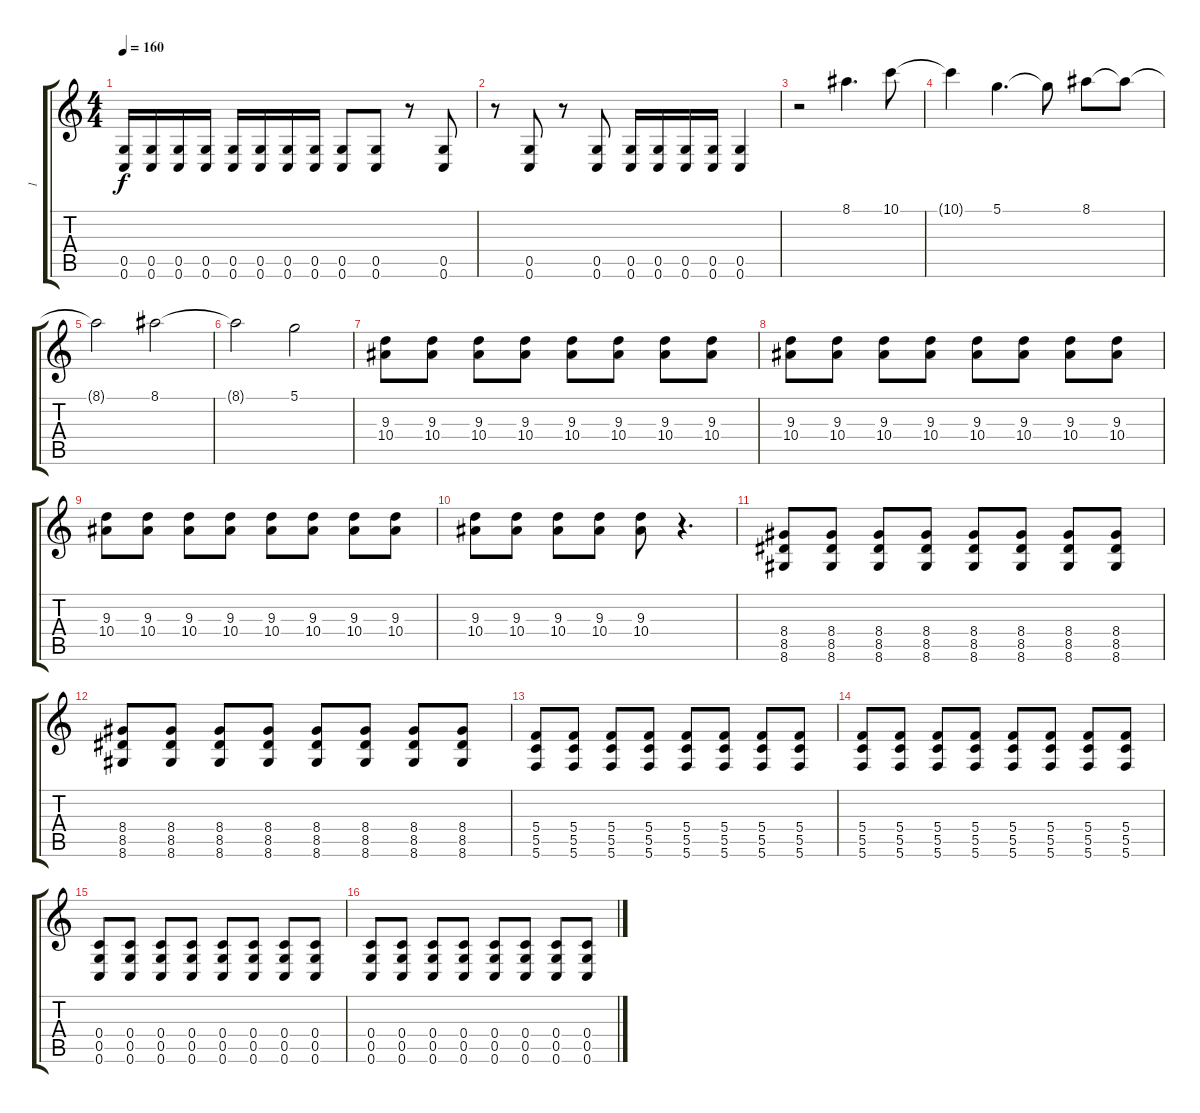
\track ("1" "1") {instrument distortionguitar}
\staff {score tabs}
\tuning (D4 A3 F3 C3 G2 C2) {hide}
\ts (4 4)
\tempo 160
\clef g2
\ks c
(0.5 0.6).16{dy f} (0.5 0.6).16 (0.5 0.6).16 (0.5 0.6).16 (0.5 0.6).16 (0.5 0.6).16 (0.5 0.6).16 (0.5 0.6).16 (0.5 0.6).8 (0.5 0.6).8 r.8 (0.5 0.6).8 |
r.8 (0.5 0.6).8 r.8 (0.5 0.6).8 (0.5 0.6).16 (0.5 0.6).16 (0.5 0.6).16 (0.5 0.6).16 (0.5 0.6).4 |
r.2{instrument acousticguitarnylon} 8.1.4{d} 10.1.8 |
10.1{t}.4 5.1.4{d} 5.1{t}.8 8.1.8 8.1{t}.8 |
8.1{t}.2 8.1.2 |
8.1{t}.2 5.1.2 |
(9.3 10.4).8{instrument distortionguitar} (9.3 10.4).8 (9.3 10.4).8 (9.3 10.4).8 (9.3 10.4).8 (9.3 10.4).8 (9.3 10.4).8 (9.3 10.4).8 |
(9.3 10.4).8 (9.3 10.4).8 (9.3 10.4).8 (9.3 10.4).8 (9.3 10.4).8 (9.3 10.4).8 (9.3 10.4).8 (9.3 10.4).8 |
(9.3 10.4).8 (9.3 10.4).8 (9.3 10.4).8 (9.3 10.4).8 (9.3 10.4).8 (9.3 10.4).8 (9.3 10.4).8 (9.3 10.4).8 |
(9.3 10.4).8 (9.3 10.4).8 (9.3 10.4).8 (9.3 10.4).8 (9.3 10.4).8 r.4{d} |
(8.4 8.5 8.6).8 (8.4 8.5 8.6).8 (8.4 8.5 8.6).8 (8.4 8.5 8.6).8 (8.4 8.5 8.6).8 (8.4 8.5 8.6).8 (8.4 8.5 8.6).8 (8.4 8.5 8.6).8 |
(8.4 8.5 8.6).8 (8.4 8.5 8.6).8 (8.4 8.5 8.6).8 (8.4 8.5 8.6).8 (8.4 8.5 8.6).8 (8.4 8.5 8.6).8 (8.4 8.5 8.6).8 (8.4 8.5 8.6).8 |
(5.4 5.5 5.6).8 (5.4 5.5 5.6).8 (5.4 5.5 5.6).8 (5.4 5.5 5.6).8 (5.4 5.5 5.6).8 (5.4 5.5 5.6).8 (5.4 5.5 5.6).8 (5.4 5.5 5.6).8 |
(5.4 5.5 5.6).8 (5.4 5.5 5.6).8 (5.4 5.5 5.6).8 (5.4 5.5 5.6).8 (5.4 5.5 5.6).8 (5.4 5.5 5.6).8 (5.4 5.5 5.6).8 (5.4 5.5 5.6).8 |
(0.4 0.5 0.6).8 (0.4 0.5 0.6).8 (0.4 0.5 0.6).8 (0.4 0.5 0.6).8 (0.4 0.5 0.6).8 (0.4 0.5 0.6).8 (0.4 0.5 0.6).8 (0.4 0.5 0.6).8 |
(0.4 0.5 0.6).8 (0.4 0.5 0.6).8 (0.4 0.5 0.6).8 (0.4 0.5 0.6).8 (0.4 0.5 0.6).8 (0.4 0.5 0.6).8 (0.4 0.5 0.6).8 (0.4 0.5 0.6).8
